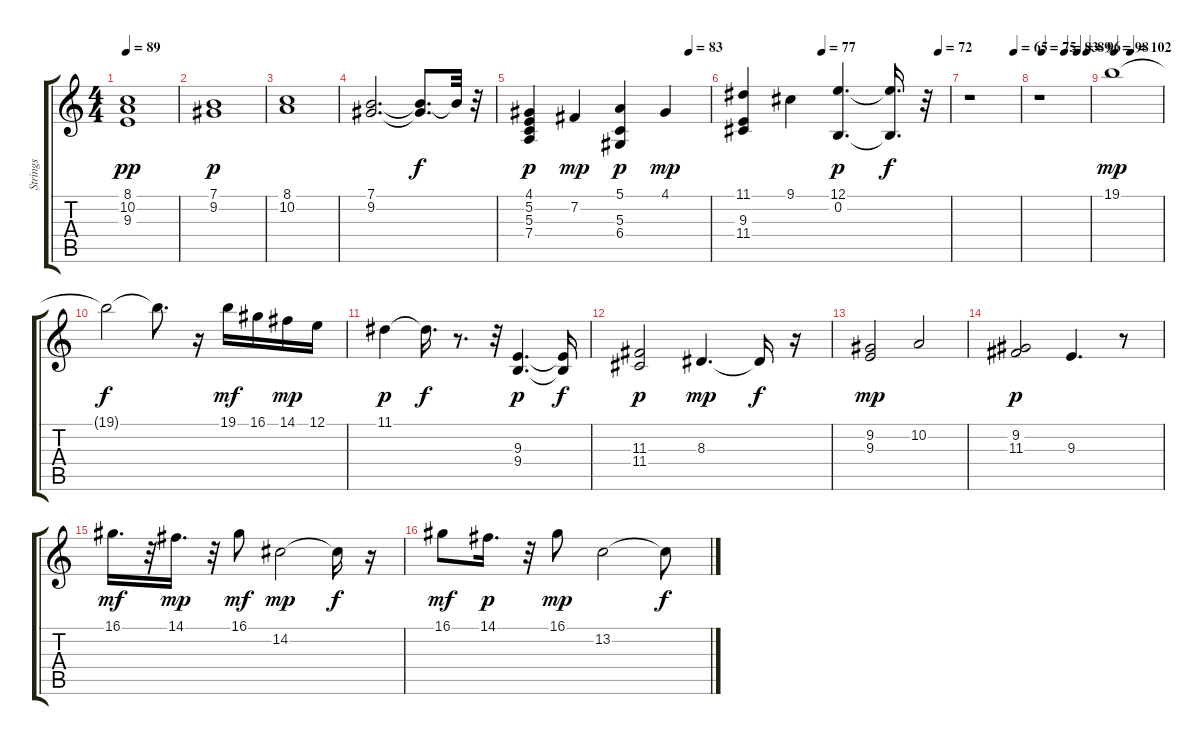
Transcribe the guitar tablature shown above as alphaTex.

\track ("Strings" "Strings") {instrument stringensemble1}
\staff {score tabs}
\tuning (E4 B3 G3 D3 A2 E2) {hide}
\ts (4 4)
\tempo 89
\clef g2
\ks c
(8.1 10.2 9.3).1{dy pp} |
(7.1 9.2).1{dy p} |
(8.1 10.2).1 |
(7.1 9.2).2{d} (7.1{t} 9.2{t}).8{d dy f} 7.1{t}.32 r.32 |
\tempo (83 0.8854166666666666)
(4.1 5.2 5.3 7.4).4{dy p} 7.2.4{dy mp} (5.1 5.3 6.4).4{dy p} 4.1.4{dy mp} |
\tempo (77 0.3854166666666667)
\tempo (72 0.9479166666666666)
(11.1 9.3 11.4).4 9.1.4 (12.1 0.2).4{d dy p} (12.1{t} 0.2{t}).16{d dy f} r.32 |
\tempo (65 0.8854166666666666)
r.1 |
\tempo (75 0.07291666666666667)
\tempo (83 0.5104166666666666)
\tempo (89 0.7604166666666666)
\tempo (96 0.9479166666666666)
r.1 |
\tempo (98 0.07291666666666667)
\tempo (102 0.3854166666666667)
19.1.1{dy mp} |
19.1{t}.2{dy f} 19.1{t}.8{d} r.16 19.1.16{dy mf} 16.1.16 14.1.16{dy mp} 12.1.16 |
11.1.4{dy p} 11.1{t}.16{d dy f} r.8{d} r.32 (9.3 9.4).4{d dy p} (9.3{t} 9.4{t}).16{dy f} |
(11.3 11.4).2{dy p} 8.3.4{d dy mp} 8.3{t}.16{dy f} r.16 |
(9.2 9.3).2{dy mp} 10.2.2 |
(9.2 11.3).2{dy p} 9.3.4{d} r.8 |
16.1.16{d dy mf} r.32 14.1.16{d dy mp} r.32 16.1.8{dy mf} 14.2.2{dy mp} 14.2{t}.16{dy f} r.16 |
16.1.8{dy mf} 14.1.16{d dy p} r.32 16.1.8{dy mp} 13.2.2 13.2{t}.8{dy f}
